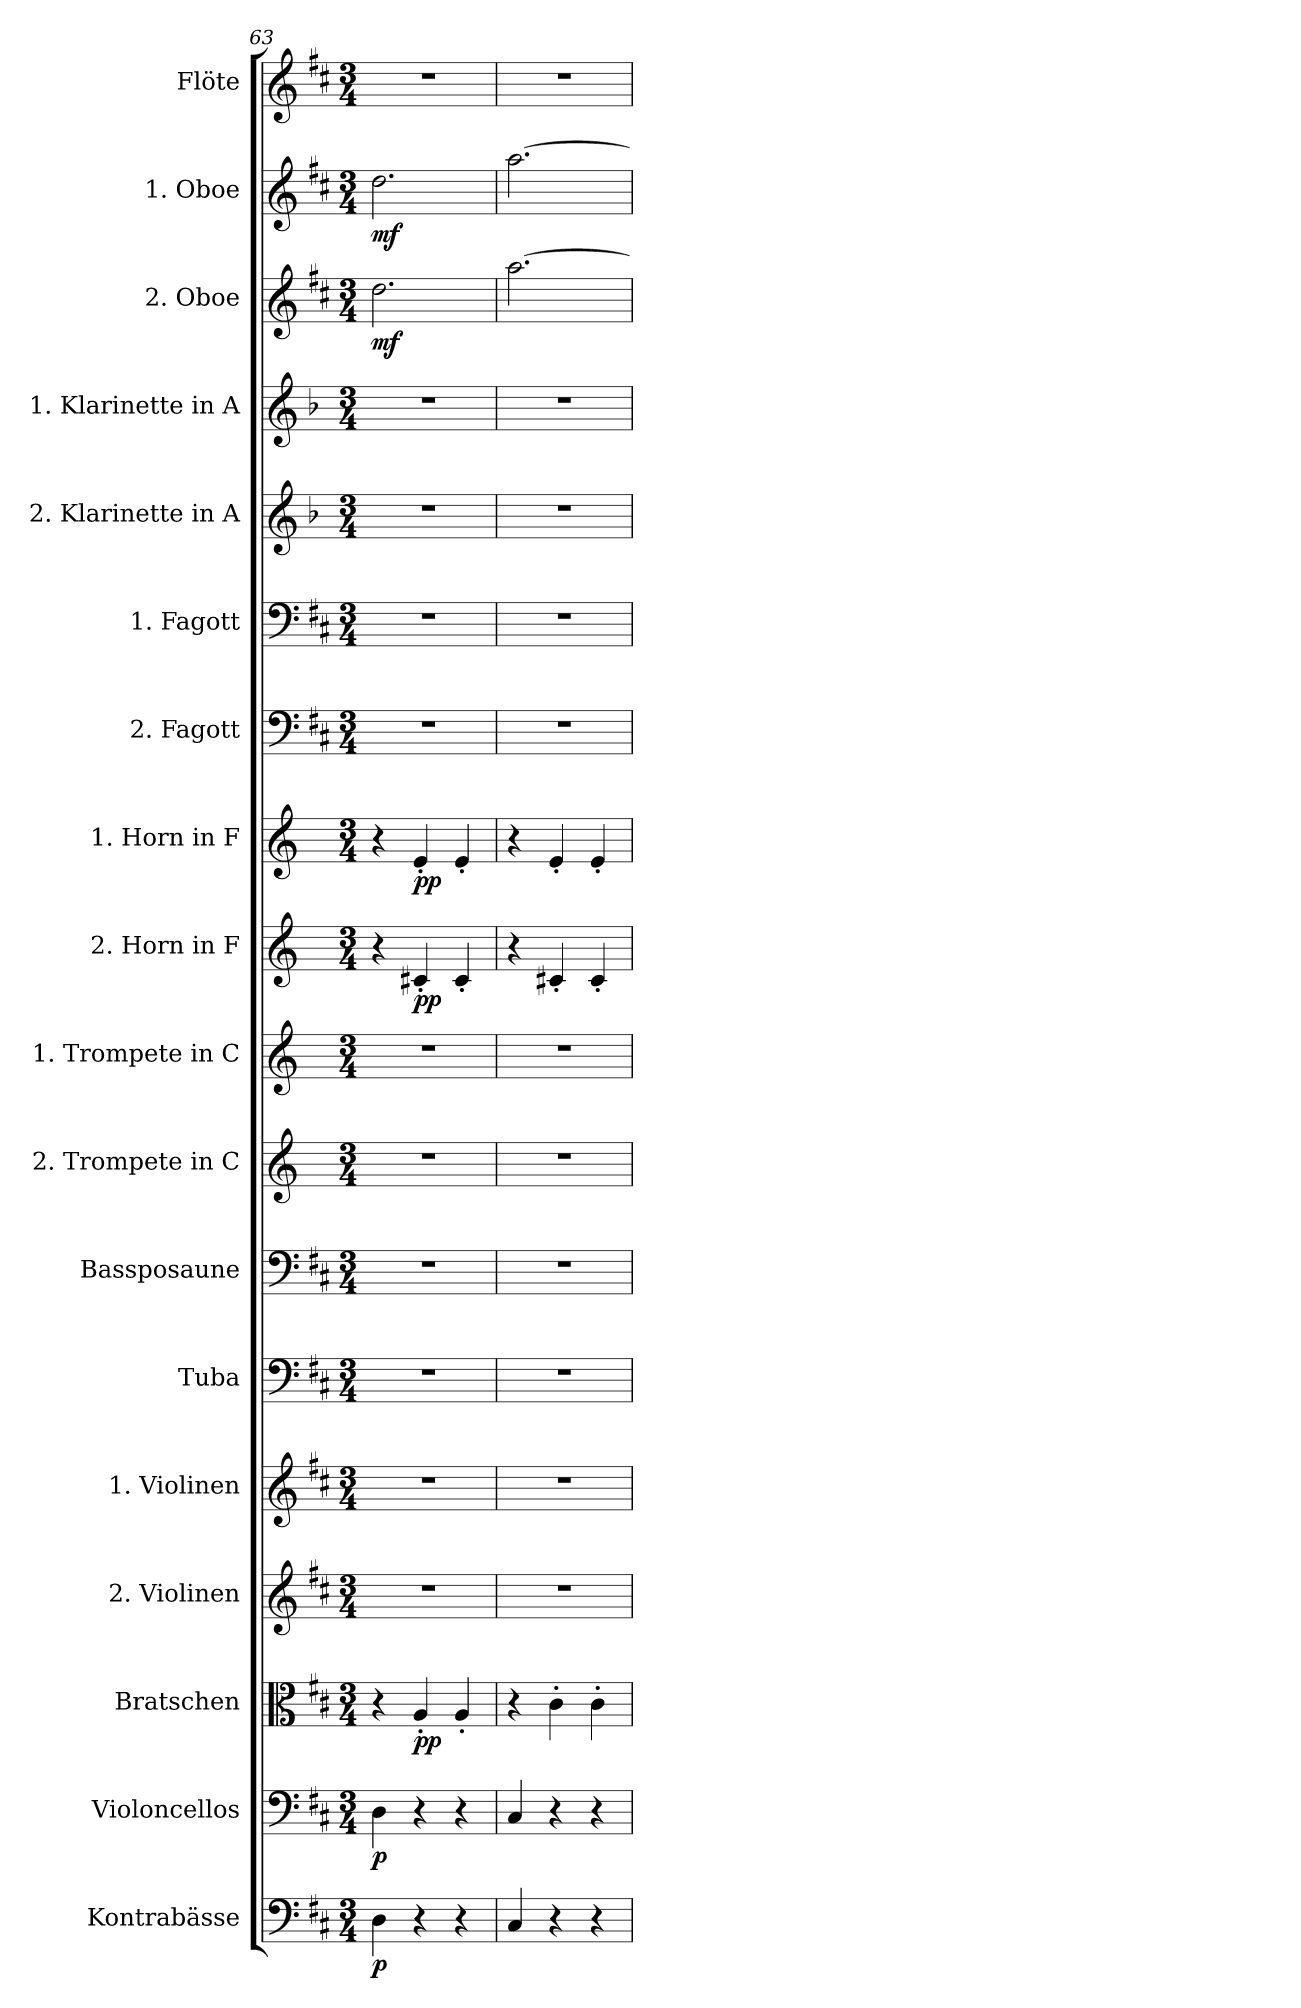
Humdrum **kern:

**kern	**dynam	**kern	**dynam	**kern	**dynam	**kern	**kern	**kern	**kern	**kern	**kern	**kern	**dynam	**kern	**dynam	**kern	**kern	**kern	**kern	**kern	**dynam	**kern	**dynam	**kern
*part18	*part18	*part17	*part17	*part16	*part16	*part15	*part14	*part13	*part12	*part11	*part10	*part9	*part9	*part8	*part8	*part7	*part6	*part5	*part4	*part3	*part3	*part2	*part2	*part1
*staff18	*staff18	*staff17	*staff17	*staff16	*staff16	*staff15	*staff14	*staff13	*staff12	*staff11	*staff10	*staff9	*staff9	*staff8	*staff8	*staff7	*staff6	*staff5	*staff4	*staff3	*staff3	*staff2	*staff2	*staff1
*I"Kontrabässe	*	*I"Violoncellos	*	*I"Bratschen	*	*I"2. Violinen	*I"1. Violinen	*I"Tuba	*I"Bassposaune	*I"2. Trompete in C	*I"1. Trompete in C	*I"2. Horn in F	*	*I"1. Horn in F	*	*I"2. Fagott	*I"1. Fagott	*I"2. Klarinette in A	*I"1. Klarinette in A	*I"2. Oboe	*	*I"1. Oboe	*	*I"Flöte
*I'Kbs.	*	*I'Vcs.	*	*I'Bran.	*	*I'2. Vln.	*I'1. Vln.	*I'Tba.	*I'B.psn.	*	*	*	*	*	*	*I'2. Fgt.	*I'1. Fgt.	*	*	*I'2. Ob.	*	*I'1. Ob.	*	*I'Fl.
!!LO:PB:g=z
*clefF4	*	*clefF4	*	*clefC3	*	*clefG2	*clefG2	*clefF4	*clefF4	*clefG2	*clefG2	*clefG2	*	*clefG2	*	*clefF4	*clefF4	*clefG2	*clefG2	*clefG2	*	*clefG2	*	*clefG2
*ITrd7c12	*	*	*	*	*	*	*	*	*	*	*	*ITrd4c7	*	*ITrd4c7	*	*	*	*ITrd2c3	*ITrd2c3	*	*	*	*	*
*k[f#c#]	*	*k[f#c#]	*	*k[f#c#]	*	*k[f#c#]	*k[f#c#]	*k[f#c#]	*k[f#c#]	*k[]	*k[]	*k[b-]	*	*k[b-]	*	*k[f#c#]	*k[f#c#]	*k[f#c#]	*k[f#c#]	*k[f#c#]	*	*k[f#c#]	*	*k[f#c#]
*M3/4	*	*M3/4	*	*M3/4	*	*M3/4	*M3/4	*M3/4	*M3/4	*M3/4	*M3/4	*M3/4	*	*M3/4	*	*M3/4	*M3/4	*M3/4	*M3/4	*M3/4	*	*M3/4	*	*M3/4
=63	=63	=63	=63	=63	=63	=63	=63	=63	=63	=63	=63	=63	=63	=63	=63	=63	=63	=63	=63	=63	=63	=63	=63	=63
!	!LO:DY:b	!	!LO:DY:b	!	!	!	!	!	!	!	!	!	!	!	!	!	!	!	!	!	!LO:DY:b	!	!LO:DY:b	!
4DD\	p	4D\	p	4r	.	2.r	2.r	2.r	2.r	2.r	2.r	4r	.	4r	.	2.r	2.r	2.r	2.r	2.dd\	mf	2.dd\	mf	2.r
!	!	!	!	!	!LO:DY:b	!	!	!	!	!	!	!	!LO:DY:b	!	!LO:DY:b	!	!	!	!	!	!	!	!	!
4r	.	4r	.	4A'/	pp	.	.	.	.	.	.	4F#X'/	pp	4A'/	pp	.	.	.	.	.	.	.	.	.
4r	.	4r	.	4A'/	.	.	.	.	.	.	.	4F#'/	.	4A'/	.	.	.	.	.	.	.	.	.	.
=64	=64	=64	=64	=64	=64	=64	=64	=64	=64	=64	=64	=64	=64	=64	=64	=64	=64	=64	=64	=64	=64	=64	=64	=64
4CC#/	.	4C#/	.	4r	.	2.r	2.r	2.r	2.r	2.r	2.r	4r	.	4r	.	2.r	2.r	2.r	2.r	[2.aa\	.	[2.aa\	.	2.r
4r	.	4r	.	4c#'\	.	.	.	.	.	.	.	4F#X'/	.	4A'/	.	.	.	.	.	.	.	.	.	.
4r	.	4r	.	4c#'\	.	.	.	.	.	.	.	4F#'/	.	4A'/	.	.	.	.	.	.	.	.	.	.
=	=	=	=	=	=	=	=	=	=	=	=	=	=	=	=	=	=	=	=	=	=	=	=	=
*-	*-	*-	*-	*-	*-	*-	*-	*-	*-	*-	*-	*-	*-	*-	*-	*-	*-	*-	*-	*-	*-	*-	*-	*-
